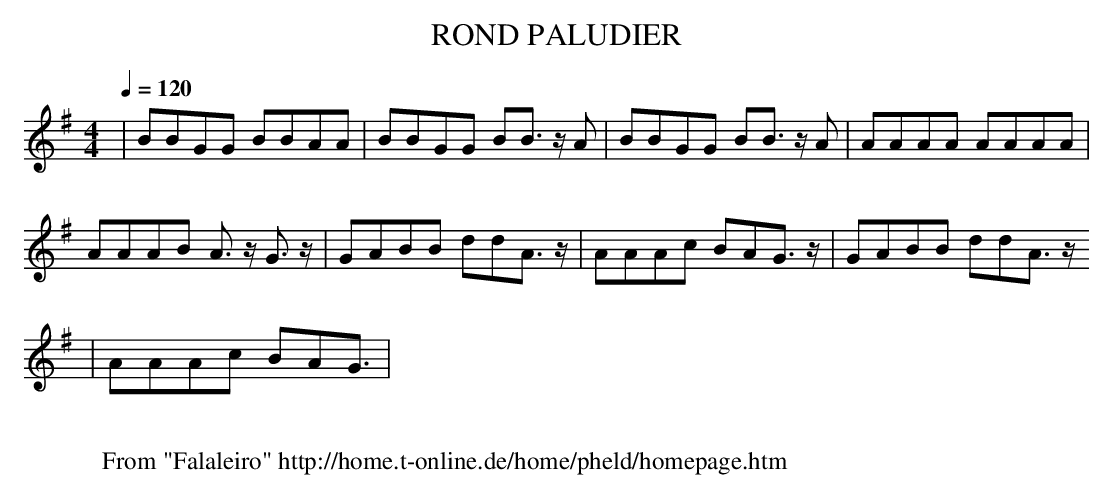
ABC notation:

X:1
T:ROND PALUDIER
M:4/4
L:1/8
Q:1/4=120
K:G
|BBGG BBAA|BBGG BB3/2 z/2 A|BBGG BB3/2 z/2 A|AAAA AAAA|
AAAB A3/2 z/2 G3/2 z/2 |GABB ddA3/2 z/2 |AAAc BAG3/2 z/2 |GABB ddA3/2 z/
2 |
AAAc BAG3/2|
W:
W: From "Falaleiro" http://home.t-online.de/home/pheld/homepage.htm
